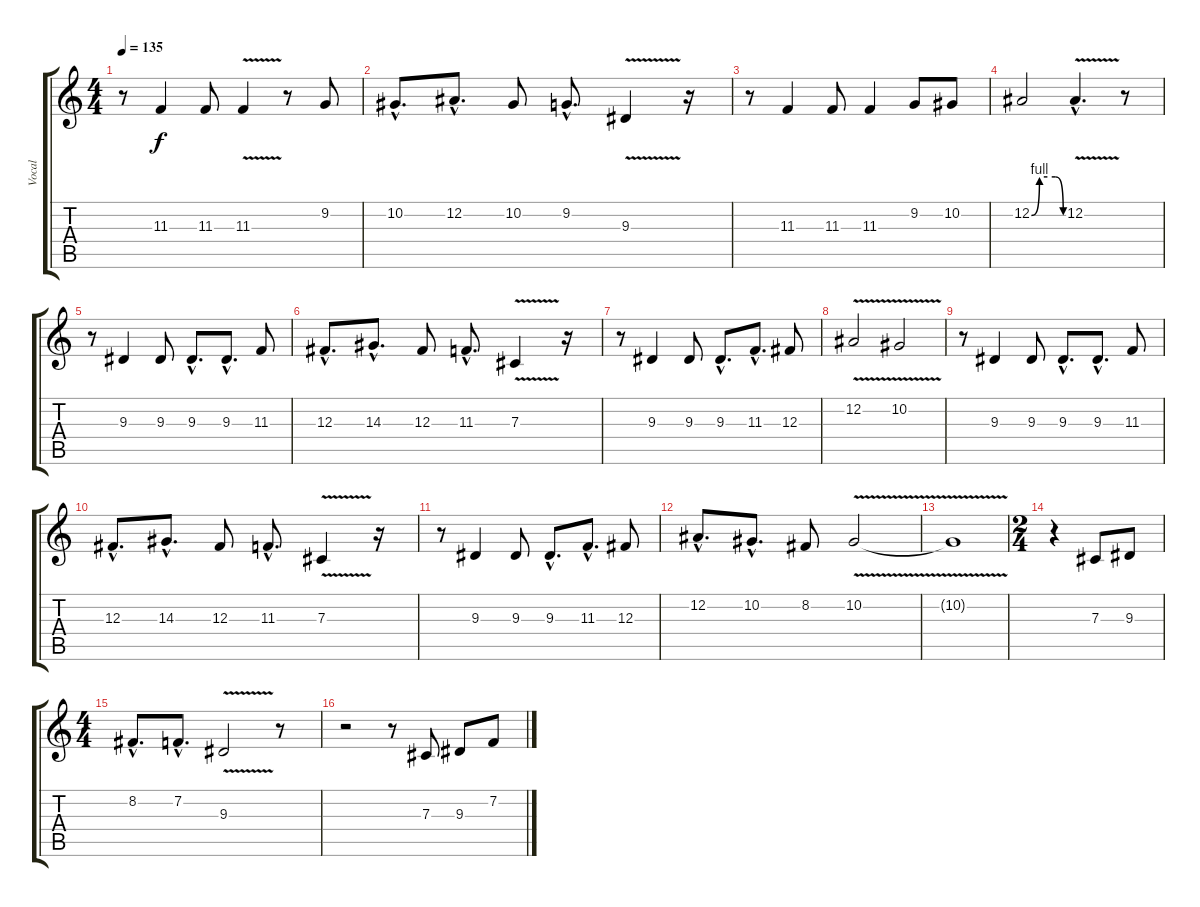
\track ("Vocal" "Vocal") {instrument tenorsax}
\staff {score tabs}
\tuning (Eb4 Bb3 Gb3 Db3 Ab2 Eb2) {hide}
\ts (4 4)
\tempo 135
\clef g2
\ks c
r.8{dy f} 11.3.4 11.3.8 11.3{v}.4 r.8 9.2.8 |
10.2{hac}.8{d} 12.2{hac}.8{d} 10.2.8 9.2{hac}.8{d} 9.3{v}.4 r.16 |
r.8 11.3.4 11.3.8 11.3.4 9.2.8 10.2.8 |
12.2{be (custom 0 0 15 4 30 4 45 4 60 0)}.2 12.2{v hac}.4{d} r.8 |
r.8 9.3.4 9.3.8 9.3{hac}.8{d} 9.3{hac}.8{d} 11.3.8 |
12.3{hac}.8{d} 14.3{hac}.8{d} 12.3.8 11.3{hac}.8{d} 7.3{v}.4 r.16 |
r.8 9.3.4 9.3.8 9.3{hac}.8{d} 11.3{hac}.8{d} 12.3.8 |
12.2{v}.2 10.2{v}.2 |
r.8 9.3.4 9.3.8 9.3{hac}.8{d} 9.3{hac}.8{d} 11.3.8 |
12.3{hac}.8{d} 14.3{hac}.8{d} 12.3.8 11.3{hac}.8{d} 7.3{v}.4 r.16 |
r.8 9.3.4 9.3.8 9.3{hac}.8{d} 11.3{hac}.8{d} 12.3.8 |
12.2{hac}.8{d} 10.2{hac}.8{d} 8.2.8 10.2{v}.2 |
10.2{t}.1 |
\ts (2 4)
r.4 7.3.8 9.3.8 |
\ts (4 4)
8.2{hac}.8{d} 7.2{hac}.8{d} 9.3{v}.2 r.8 |
r.2 r.8 7.3.8 9.3.8 7.2.8
